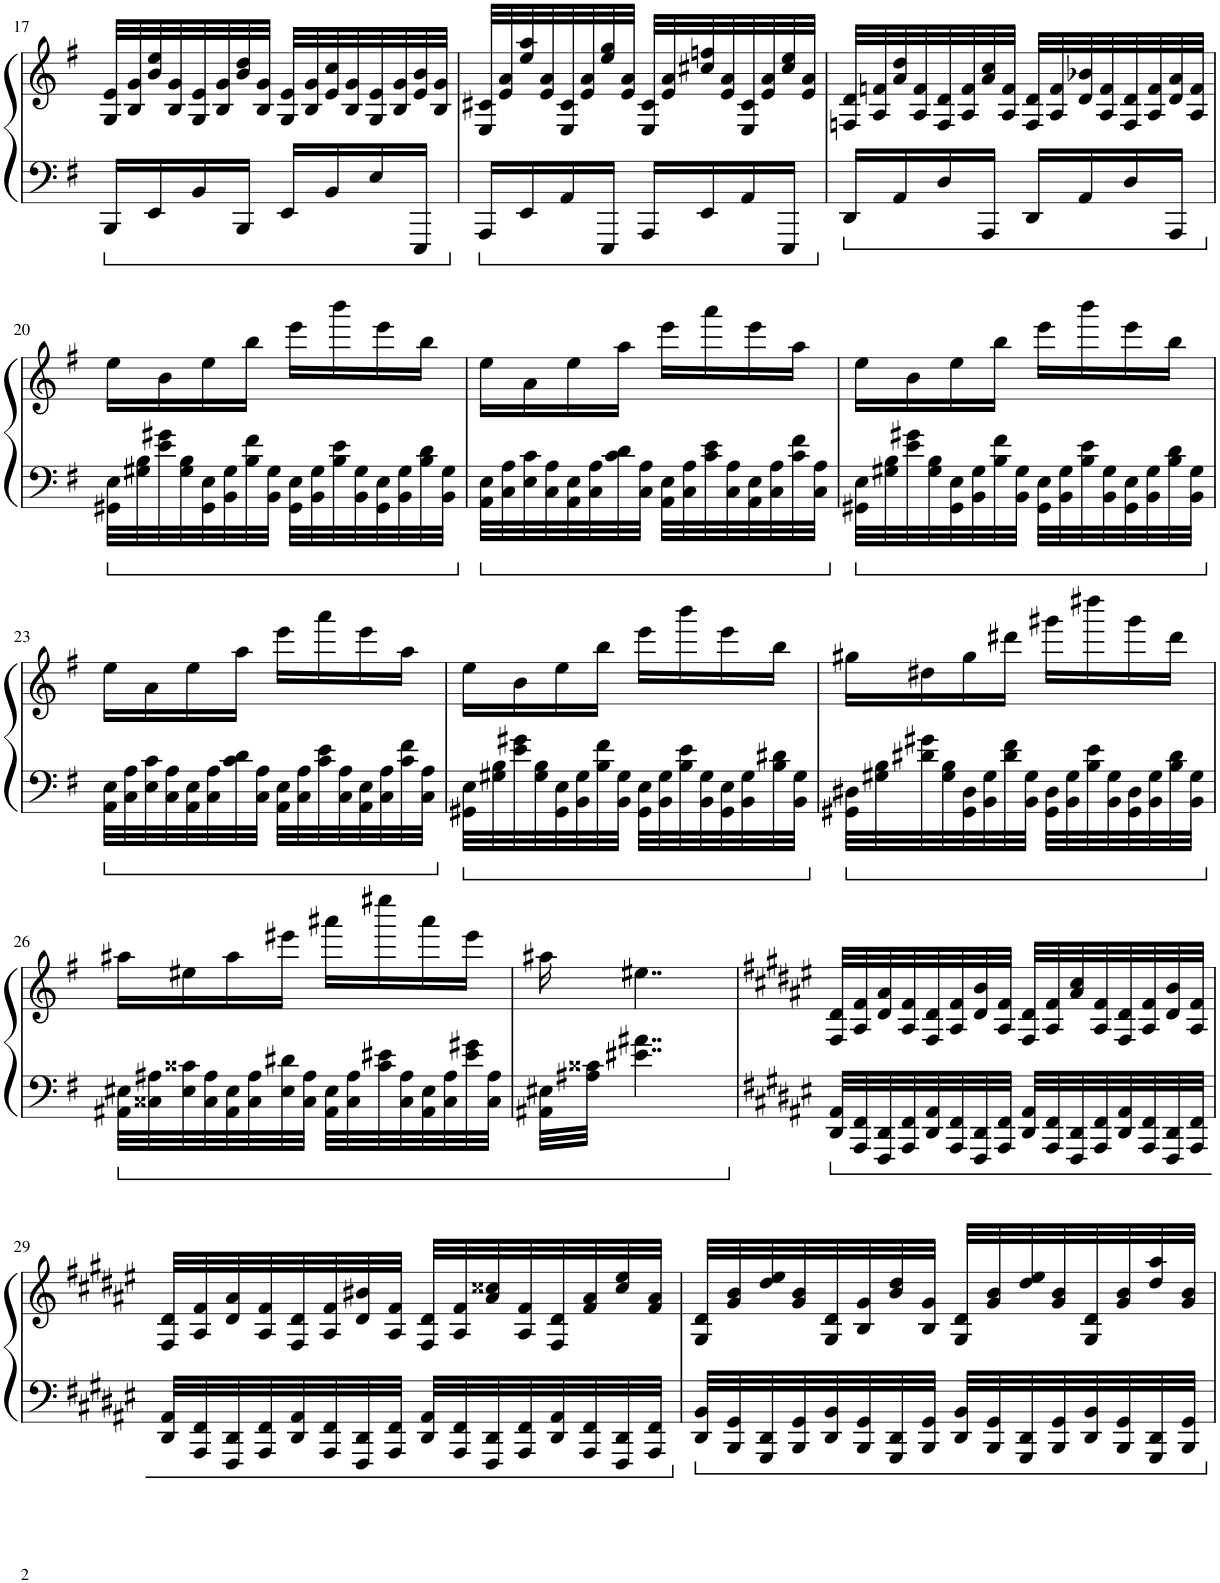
**kern	**kern
*part1	*part1
*staff2	*staff1
*I"Grand Piano	*
*I'Pno.	*
!!LO:PB:g=z
*clefF4	*clefG2
*k[f#]	*k[f#]
*M2/4	*M2/4
=17	=17
16BBB/LL	32G/ 32e/LLL
.	32B/ 32g/
16EE/	32b/ 32ee/
.	32B/ 32g/
16BB/	32G/ 32e/
.	32B/ 32g/
16BBB/JJ	32b/ 32dd/
.	32B/ 32g/JJJ
16EE/LL	32G/ 32e/LLL
.	32B/ 32g/
16BB/	32e/ 32cc/
.	32B/ 32g/
16E/	32G/ 32e/
.	32B/ 32g/
16EEE/JJ	32e/ 32b/
.	32B/ 32g/JJJ
=18	=18
16AAA/LL	32E/ 32c#X/LLL
.	32e/ 32a/
16EE/	32ee/ 32aa/
.	32e/ 32a/
16AA/	32E/ 32c#/
.	32e/ 32a/
16EEE/JJ	32ee/ 32gg/
.	32e/ 32a/JJJ
16AAA/LL	32E/ 32c#/LLL
.	32e/ 32a/
16EE/	32cc#X/ 32ffn/
.	32e/ 32a/
16AA/	32E/ 32c#/
.	32e/ 32a/
16EEE/JJ	32cc#/ 32ee/
.	32e/ 32a/JJJ
=19	=19
16DD/LL	32Fn/ 32d/LLL
.	32A/ 32fn/
16AA/	32a/ 32dd/
.	32A/ 32f/
16D/	32F/ 32d/
.	32A/ 32f/
16AAA/JJ	32a/ 32cc/
.	32A/ 32f/JJJ
16DD/LL	32F/ 32d/LLL
.	32A/ 32f/
16AA/	32d/ 32b-X/
.	32A/ 32f/
16D/	32F/ 32d/
.	32A/ 32f/
16AAA/JJ	32d/ 32a/
.	32A/ 32f/JJJ
!!LO:LB:g=z
=20	=20
32GG#X\ 32E\LLL	16ee\LL
32G#X\ 32B\	.
32e\ 32g#X\	16b\
32G#\ 32B\	.
32GG#\ 32E\	16ee\
32BB\ 32G#\	.
32B\ 32f#\	16bb\JJ
32BB\ 32G#\JJJ	.
32GG#\ 32E\LLL	16eee\LL
32BB\ 32G#\	.
32B\ 32e\	16bbb\
32BB\ 32G#\	.
32GG#\ 32E\	16eee\
32BB\ 32G#\	.
32B\ 32d\	16bb\JJ
32BB\ 32G#\JJJ	.
=21	=21
32AA\ 32E\LLL	16ee\LL
32C\ 32A\	.
32E\ 32c\	16a\
32C\ 32A\	.
32AA\ 32E\	16ee\
32C\ 32A\	.
32c\ 32d\	16aa\JJ
32C\ 32A\JJJ	.
32AA\ 32E\LLL	16eee\LL
32C\ 32A\	.
32c\ 32e\	16aaa\
32C\ 32A\	.
32AA\ 32E\	16eee\
32C\ 32A\	.
32c\ 32f#\	16aa\JJ
32C\ 32A\JJJ	.
=22	=22
32GG#X\ 32E\LLL	16ee\LL
32G#X\ 32B\	.
32e\ 32g#X\	16b\
32G#\ 32B\	.
32GG#\ 32E\	16ee\
32BB\ 32G#\	.
32B\ 32f#\	16bb\JJ
32BB\ 32G#\JJJ	.
32GG#\ 32E\LLL	16eee\LL
32BB\ 32G#\	.
32B\ 32e\	16bbb\
32BB\ 32G#\	.
32GG#\ 32E\	16eee\
32BB\ 32G#\	.
32B\ 32d\	16bb\JJ
32BB\ 32G#\JJJ	.
!!LO:LB:g=z
=23	=23
32AA\ 32E\LLL	16ee\LL
32C\ 32A\	.
32E\ 32c\	16a\
32C\ 32A\	.
32AA\ 32E\	16ee\
32C\ 32A\	.
32c\ 32d\	16aa\JJ
32C\ 32A\JJJ	.
32AA\ 32E\LLL	16eee\LL
32C\ 32A\	.
32c\ 32e\	16aaa\
32C\ 32A\	.
32AA\ 32E\	16eee\
32C\ 32A\	.
32c\ 32f#\	16aa\JJ
32C\ 32A\JJJ	.
=24	=24
32GG#X\ 32E\LLL	16ee\LL
32G#X\ 32B\	.
32e\ 32g#X\	16b\
32G#\ 32B\	.
32GG#\ 32E\	16ee\
32BB\ 32G#\	.
32B\ 32f#\	16bb\JJ
32BB\ 32G#\JJJ	.
32GG#\ 32E\LLL	16eee\LL
32BB\ 32G#\	.
32B\ 32e\	16bbb\
32BB\ 32G#\	.
32GG#\ 32E\	16eee\
32BB\ 32G#\	.
32B\ 32d#X\	16bb\JJ
32BB\ 32G#\JJJ	.
=25	=25
32GG#X\ 32D#X\LLL	16gg#X\LL
32G#X\ 32B\	.
32d#X\ 32g#X\	16dd#X\
32G#\ 32B\	.
32GG#\ 32D#\	16gg#\
32BB\ 32G#\	.
32d#\ 32f#\	16ddd#X\JJ
32BB\ 32G#\JJJ	.
32GG#\ 32D#\LLL	16ggg#X\LL
32BB\ 32G#\	.
32B\ 32e\	16dddd#X\
32BB\ 32G#\	.
32GG#\ 32D#\	16ggg#\
32BB\ 32G#\	.
32B\ 32d#\	16ddd#\JJ
32BB\ 32G#\JJJ	.
!!LO:LB:g=z
=26	=26
32AA#X\ 32E#X\LLL	16aa#X\LL
32C##X\ 32A#X\	.
32E#\ 32c##X\	16ee#X\
32C##\ 32A#\	.
32AA#\ 32E#\	16aa#\
32C##\ 32A#\	.
32E#\ 32d#X\	16eee#X\JJ
32C##\ 32A#\JJJ	.
32AA#\ 32E#\LLL	16aaa#X\LL
32C##\ 32A#\	.
32c##\ 32e#X\	16eeee#X\
32C##\ 32A#\	.
32AA#\ 32E#\	16aaa#\
32C##\ 32A#\	.
32e#\ 32g#X\	16eee#\JJ
32C##\ 32A#\JJJ	.
=27	=27
32AA#X\ 32E#X\LLL	16aa#X\
32A#X\ 32c##X\JJJ	.
4..e#X\ 4..a#X\	4..ee#X\
=28	=28
*k[f#c#g#d#a#e#]	*k[f#c#g#d#a#e#]
32DD#/ 32AA#/LLL	32F#/ 32d#/LLL
32AAA#/ 32FF#/	32A#/ 32f#/
32FFF#/ 32DD#/	32d#/ 32a#/
32AAA#/ 32FF#/	32A#/ 32f#/
32DD#/ 32AA#/	32F#/ 32d#/
32AAA#/ 32FF#/	32A#/ 32f#/
32FFF#/ 32DD#/	32d#/ 32b/
32AAA#/ 32FF#/JJJ	32A#/ 32f#/JJJ
32DD#/ 32AA#/LLL	32F#/ 32d#/LLL
32AAA#/ 32FF#/	32A#/ 32f#/
32FFF#/ 32DD#/	32a#/ 32cc#/
32AAA#/ 32FF#/	32A#/ 32f#/
32DD#/ 32AA#/	32F#/ 32d#/
32AAA#/ 32FF#/	32A#/ 32f#/
32FFF#/ 32DD#/	32d#/ 32b/
32AAA#/ 32FF#/JJJ	32A#/ 32f#/JJJ
!!LO:LB:g=z
=29	=29
32DD#/ 32AA#/LLL	32F#/ 32d#/LLL
32AAA#/ 32FF#/	32A#/ 32f#/
32FFF#/ 32DD#/	32d#/ 32a#/
32AAA#/ 32FF#/	32A#/ 32f#/
32DD#/ 32AA#/	32F#/ 32d#/
32AAA#/ 32FF#/	32A#/ 32f#/
32FFF#/ 32DD#/	32d#/ 32b#X/
32AAA#/ 32FF#/JJJ	32A#/ 32f#/JJJ
32DD#/ 32AA#/LLL	32F#/ 32d#/LLL
32AAA#/ 32FF#/	32A#/ 32f#/
32FFF#/ 32DD#/	32a#/ 32cc##X/
32AAA#/ 32FF#/	32A#/ 32f#/
32DD#/ 32AA#/	32F#/ 32d#/
32AAA#/ 32FF#/	32f#/ 32a#/
32FFF#/ 32DD#/	32cc##/ 32ee#/
32AAA#/ 32FF#/JJJ	32f#/ 32a#/JJJ
=30	=30
32DD#/ 32BB/LLL	32G#/ 32d#/LLL
32BBB/ 32GG#/	32g#/ 32b/
32GGG#/ 32DD#/	32dd#/ 32ee#/
32BBB/ 32GG#/	32g#/ 32b/
32DD#/ 32BB/	32G#/ 32d#/
32BBB/ 32GG#/	32B/ 32g#/
32GGG#/ 32DD#/	32b/ 32dd#/
32BBB/ 32GG#/JJJ	32B/ 32g#/JJJ
32DD#/ 32BB/LLL	32G#/ 32d#/LLL
32BBB/ 32GG#/	32g#/ 32b/
32GGG#/ 32DD#/	32dd#/ 32ee#/
32BBB/ 32GG#/	32g#/ 32b/
32DD#/ 32BB/	32G#/ 32d#/
32BBB/ 32GG#/	32g#/ 32b/
32GGG#/ 32DD#/	32dd#/ 32aa#/
32BBB/ 32GG#/JJJ	32g#/ 32b/JJJ
=	=
*-	*-
